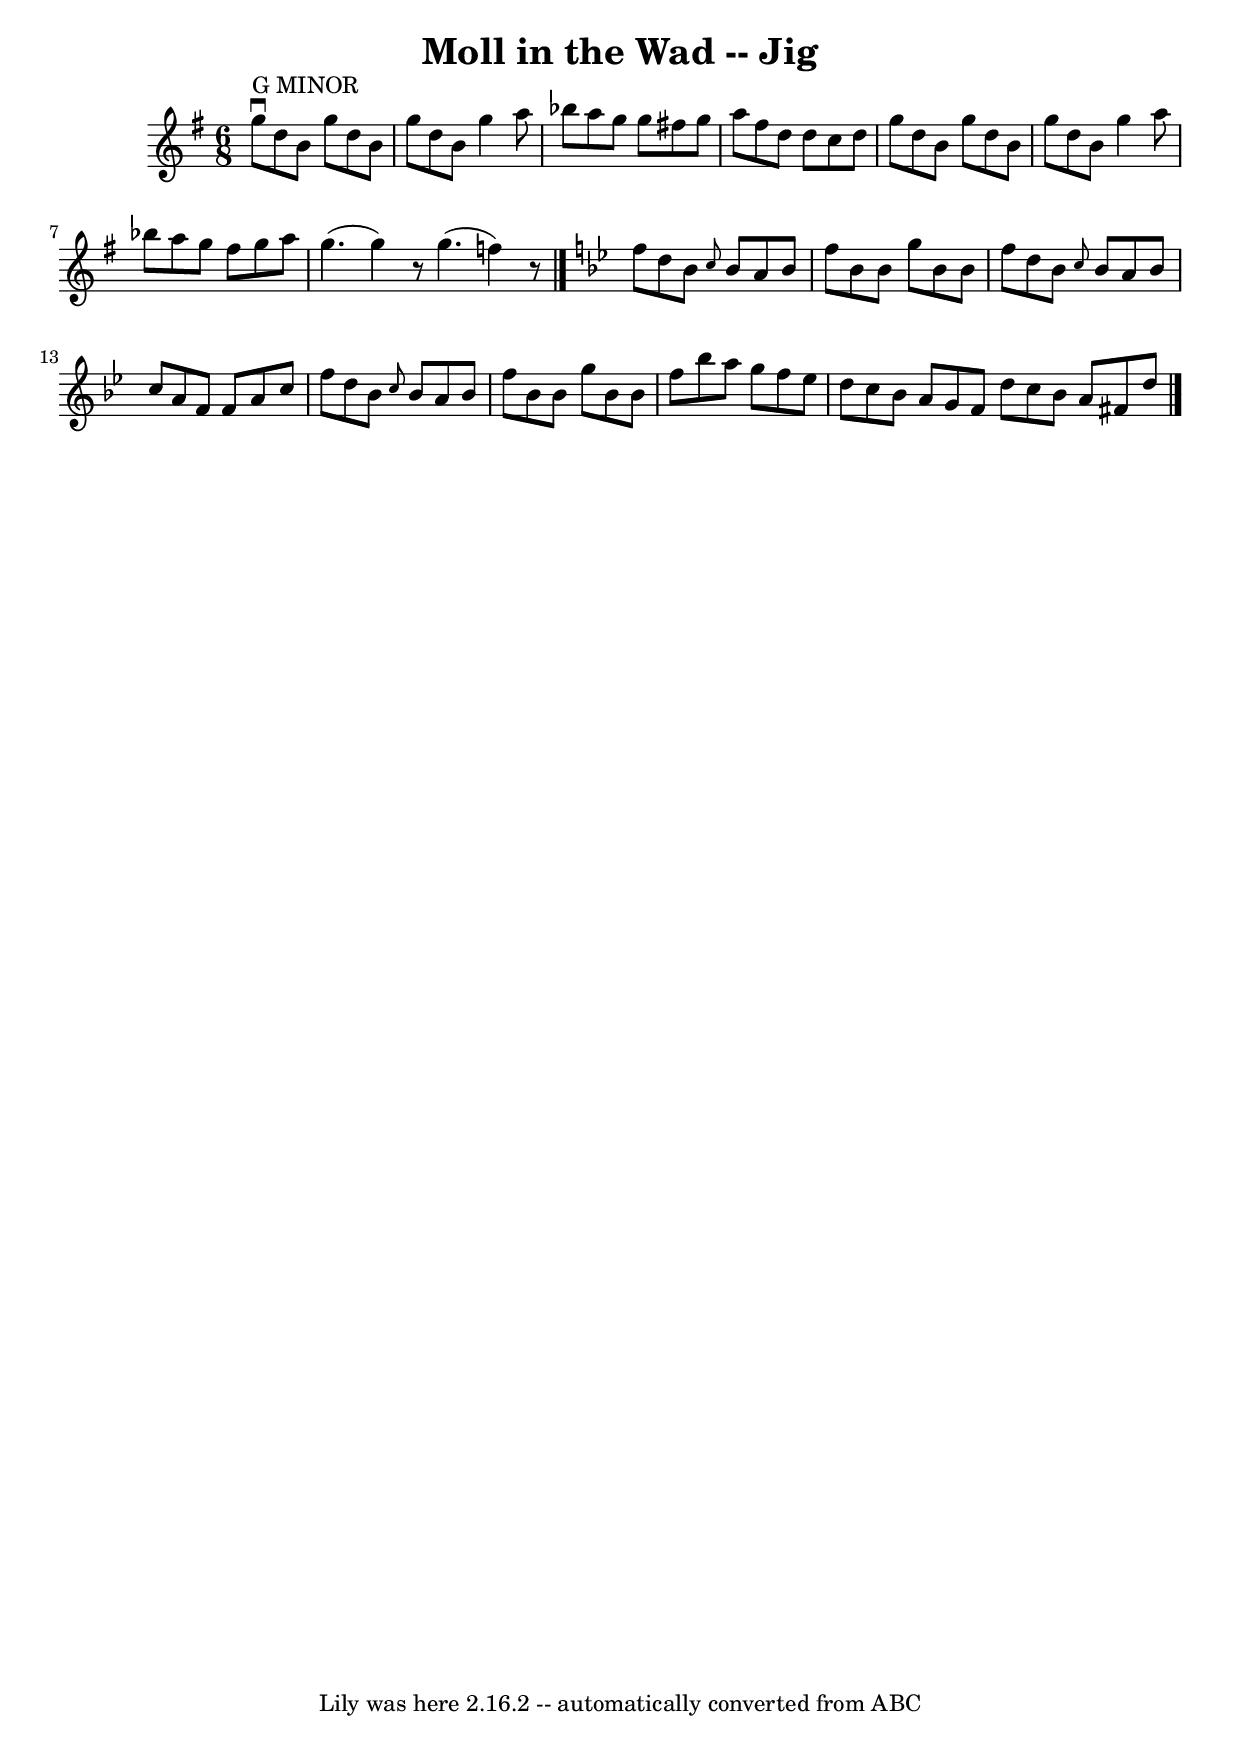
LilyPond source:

\version "2.16.2"
\include "Mammoth.ily"
\header {
  %% book = "Ryan's Mammoth Collection"
  crossRefNumber = "1"
  footnotes = "\\\\88 455"
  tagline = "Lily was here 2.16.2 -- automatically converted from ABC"
  title = "Moll in the Wad -- Jig"

}
voicedefault =  {


  \time 6/8 
  \key g \major
  g''8^"G MINOR"^\downbow d''8 b'8 g''8    
  d''8 b'8    |
  g''8 d''8 b'8 g''4 a''8    |
  
  bes''8 a''8 g''8 g''8 fis''!8 g''8    |
  a''8 fis''8  
  d''8 d''8 c''8 d''8    |
  g''8 d''8 b'8 g''8    
  d''8 b'8    |
  g''8 d''8 b'8 g''4 a''8    |
  
  bes''8 a''8 g''8 fis''8 g''8 a''8    |
  g''4. (g''4-)   r8   \bar ":|" g''4. (f''4)   r8   \bar "|."   
  \key bes \major   
  f''8 d''8 bes'8  \grace { c''8  
			  } bes'8 a'8 bes'8    |
  
  f''8 bes'8 bes'8 g''8 bes'8 bes'8    |
  f''8 d''8    
  bes'8  \grace { c''8  
		} bes'8 a'8 bes'8    |
  c''8 a'8    
  f'8 f'8 a'8 c''8    |
  f''8 d''8 bes'8  \grace {    
    c''8  
  } bes'8 a'8 bes'8    |
  f''8 bes'8 bes'8 g''8    
  bes'8 bes'8    |
  f''8 bes''8 a''8 g''8 f''8 ees''8   
  |
  d''8 c''8 bes'8 a'8 g'8 f'8    \bar ":|" d''8    
  c''8 bes'8 a'8 fis'8 d''8      \bar "|."   

}

\score{
  <<

    \context Staff="default"
    {
      \voicedefault 
      
    }

  >>
  \layout {
    
  }
  \midi {
  }

}
